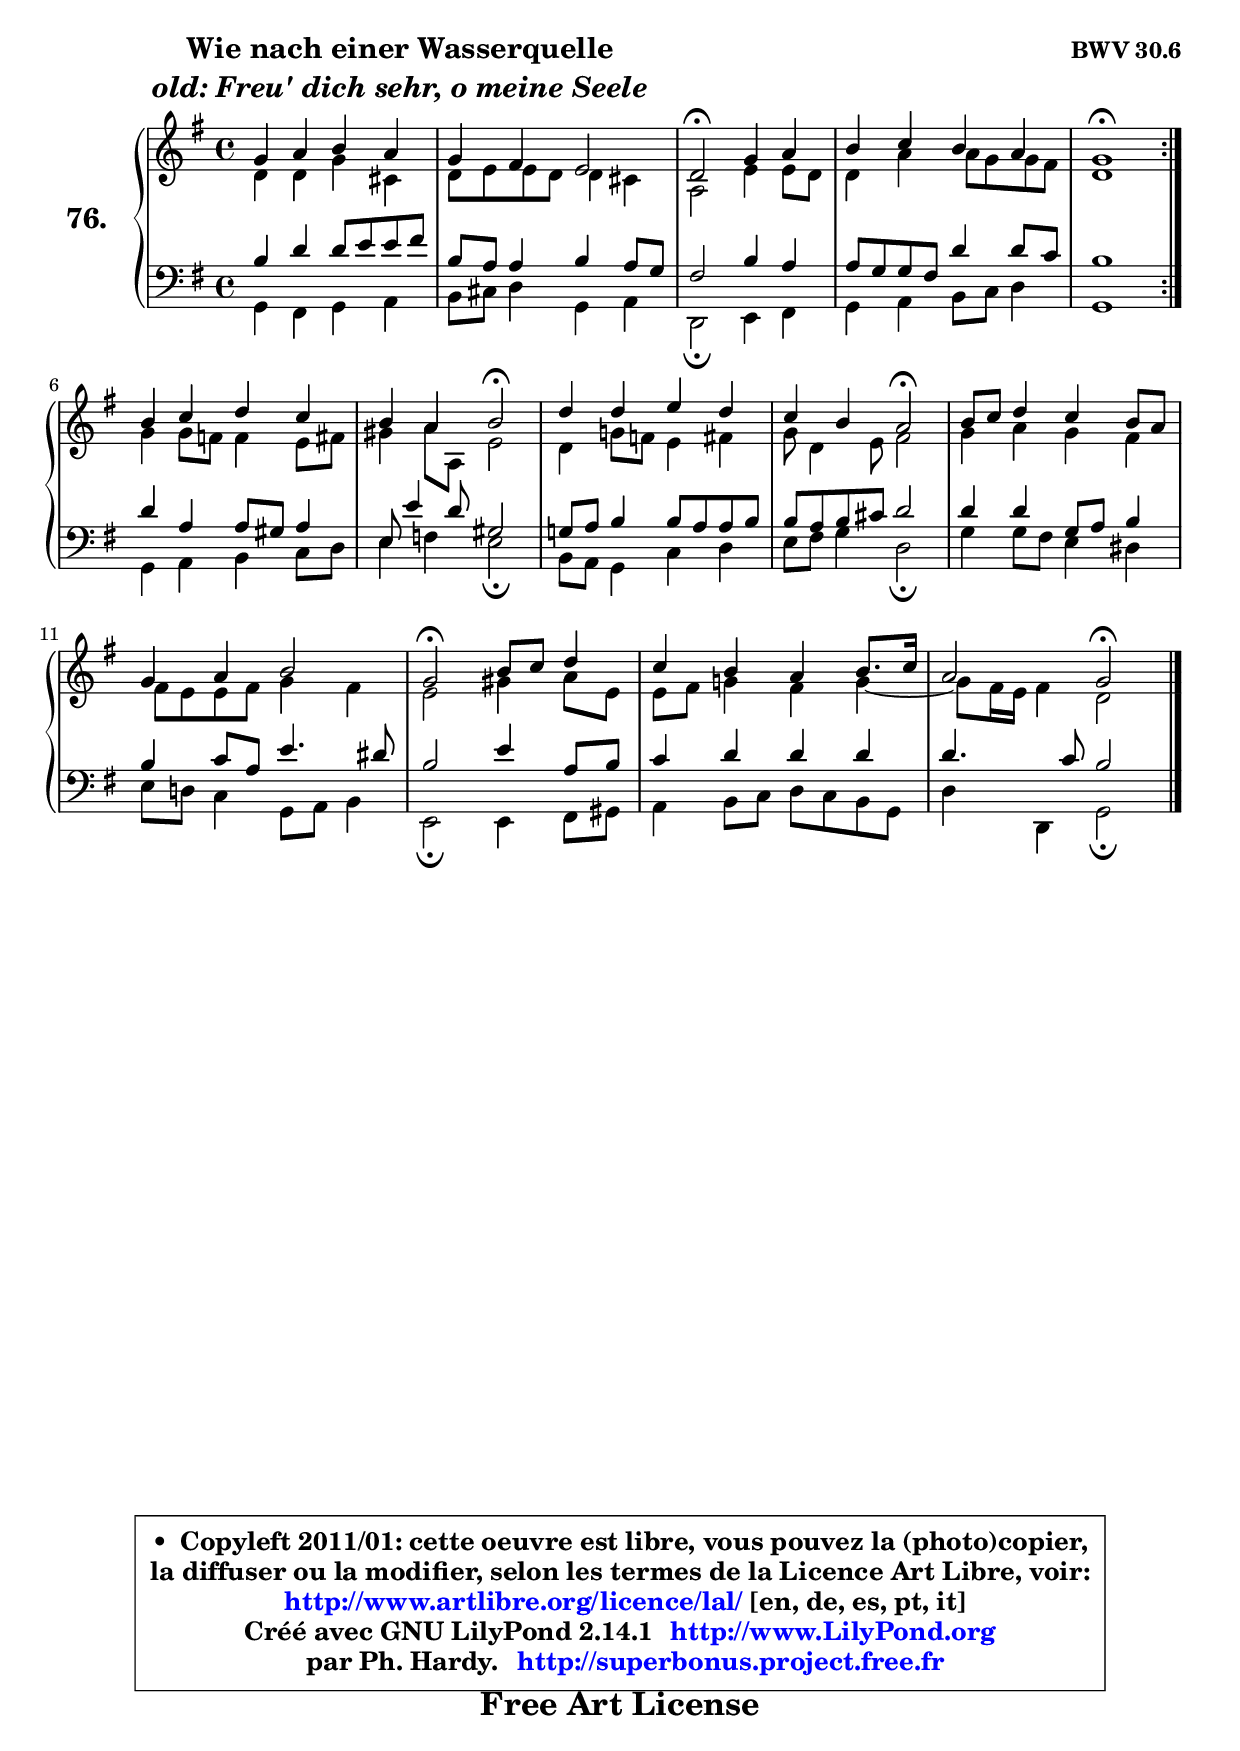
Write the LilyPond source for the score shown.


\version "2.14.1"

    \paper {
%	system-system-spacing #'padding = #0.1
%	score-system-spacing #'padding = #0.1
%	ragged-bottom = ##f
%	ragged-last-bottom = ##f
	}

    \header {
      opus = \markup { \bold "BWV 30.6" }
      piece = \markup { \hspace #9 \fontsize #2 \bold \column \center-align { \line { "Wie nach einer Wasserquelle" }
                     \line { \italic "old: Freu' dich sehr, o meine Seele" }
                 } }
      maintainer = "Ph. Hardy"
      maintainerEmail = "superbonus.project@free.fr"
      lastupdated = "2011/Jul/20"
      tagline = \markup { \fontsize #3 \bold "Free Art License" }
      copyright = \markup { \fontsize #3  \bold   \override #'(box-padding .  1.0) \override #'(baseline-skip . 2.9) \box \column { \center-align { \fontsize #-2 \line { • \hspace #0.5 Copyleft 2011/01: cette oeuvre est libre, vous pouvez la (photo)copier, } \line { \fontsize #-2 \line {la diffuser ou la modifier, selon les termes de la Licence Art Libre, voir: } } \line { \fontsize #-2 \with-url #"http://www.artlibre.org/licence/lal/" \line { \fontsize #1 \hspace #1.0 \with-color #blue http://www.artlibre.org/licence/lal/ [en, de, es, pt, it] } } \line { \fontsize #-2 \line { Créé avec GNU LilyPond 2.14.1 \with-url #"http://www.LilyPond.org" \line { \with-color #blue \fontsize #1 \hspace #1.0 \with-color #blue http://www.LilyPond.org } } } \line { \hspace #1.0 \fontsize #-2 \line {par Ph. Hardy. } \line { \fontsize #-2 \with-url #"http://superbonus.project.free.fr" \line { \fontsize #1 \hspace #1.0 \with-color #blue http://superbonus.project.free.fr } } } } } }

	  }

  guidemidi = {
	\repeat volta 2 {
        R1 |
        R1 |
        \tempo 4 = 34 r2 \tempo 4 = 78 r2 |
        R1 |
        \tempo 4 = 34 r1 \tempo 4 = 78 | } %fin du repeat
        R1 |
        r2 \tempo 4 = 34 r2 \tempo 4 = 78 |
        R1 |
        r2 \tempo 4 = 34 r2 \tempo 4 = 78 |
        R1 |
        R1 |
        \tempo 4 = 34 r2 \tempo 4 = 78 r2 |
        R1 |
        r2 \tempo 4 = 34 r2 | 
	}

  upper = {
	\time 4/4
	\key g \major
	\clef treble
	\voiceOne
	<< { 
	% SOPRANO
	\set Voice.midiInstrument = "acoustic grand"
	\relative c'' {
	\repeat volta 2 {
        g4 a b a |
        g4 fis e2 |
        d2\fermata g4 a |
        b4 c b a |
        g1\fermata | } %fin du repeat
\break
        b4 c d c |
        b4 a b2\fermata |
        d4 d e d |
        c4 b a2\fermata |
        b8 c d4 c b8 a |
        g4 a b2 |
        g2\fermata b8 c d4 |
        c4 b a b8. c16 |
        a2 g2\fermata |
        \bar "|."
	} % fin de relative
	}

	\context Voice="1" { \voiceTwo 
	% ALTO
	\set Voice.midiInstrument = "acoustic grand"
	\relative c' {
	\repeat volta 2 {
        d4 d g cis, |
        d8 e e d d4 cis |
        a2 e'4 e8 d |
        d4 a' a8 g g fis |
        d1 | } %fin du repeat
        g4 g8 f f4 e8 fis |
        gis4 a8 a, e'2 |
        d4 g!8 f e4 fis |
        g8 d4 e8 fis2 |
        g4 a g fis |
        fis8 e e fis g4 fis |
        e2 gis4 a8 e |
        e8 fis g!4 fis g4 ~  |
        g8 fis16 e fis4 d2 |
        \bar "|."
	} % fin de relative
	\oneVoice
	} >>
	}

    lower = {
	\time 4/4
	\key g \major
	\clef bass
	\voiceOne
	<< { 
	% TENOR
	\set Voice.midiInstrument = "acoustic grand"
	\relative c' {
	\repeat volta 2 {
        b4 d d8 e e fis |
        b,8 a a4 b a8 g |
        fis2 b4 a |
        a8 g g fis d'4 d8 c |
        b1 | } %fin du repeat
        d4 a a8 gis a4 |
        e8 e'4 d8 gis,2 |
        g!8 a b4 b8 a a b |
        b8 a b cis d2 |
        d4 d g,8 a b4 |
        b4 c8 a e'4. dis8 |
        b2 e4 a,8 b |
        c4 d d d |
        d4. c8 b2 |
        \bar "|."
	} % fin de relative
	}
	\context Voice="1" { \voiceTwo 
	% BASS
	\set Voice.midiInstrument = "acoustic grand"
	\relative c {
	\repeat volta 2 {
        g4 fis g a |
        b8 cis d4 g, a |
        d,2\fermata e4 fis |
        g a b8 c d4 |
        g,1 | } %fin du repeat
        g4 a b c8 d |
        e4 f e2\fermata |
        b8 a g4 c d |
        e8 fis g4 d2\fermata |
        g4 g8 fis e4 dis |
        e8 d! c4 g8 a b4 |
        e,2\fermata e4 fis8 gis |
        a4 b8 c d c b g |
        d'4 d, g2\fermata |
        \bar "|."
	} % fin de relative
	\oneVoice
	} >>
	}


    \score { 

	\new PianoStaff <<
	\set PianoStaff.instrumentName = \markup { \bold \huge "76." }
	\new Staff = "upper" \upper
	\new Staff = "lower" \lower
	>>

    \layout {
%	ragged-last = ##f
	   }

         } % fin de score

  \score {
    \unfoldRepeats { << \guidemidi \upper \lower >> }
    \midi {
    \context {
     \Staff
      \remove "Staff_performer"
               }

     \context {
      \Voice
       \consists "Staff_performer"
                }

     \context { 
      \Score
      tempoWholesPerMinute = #(ly:make-moment 78 4)
		}
	    }
	}

